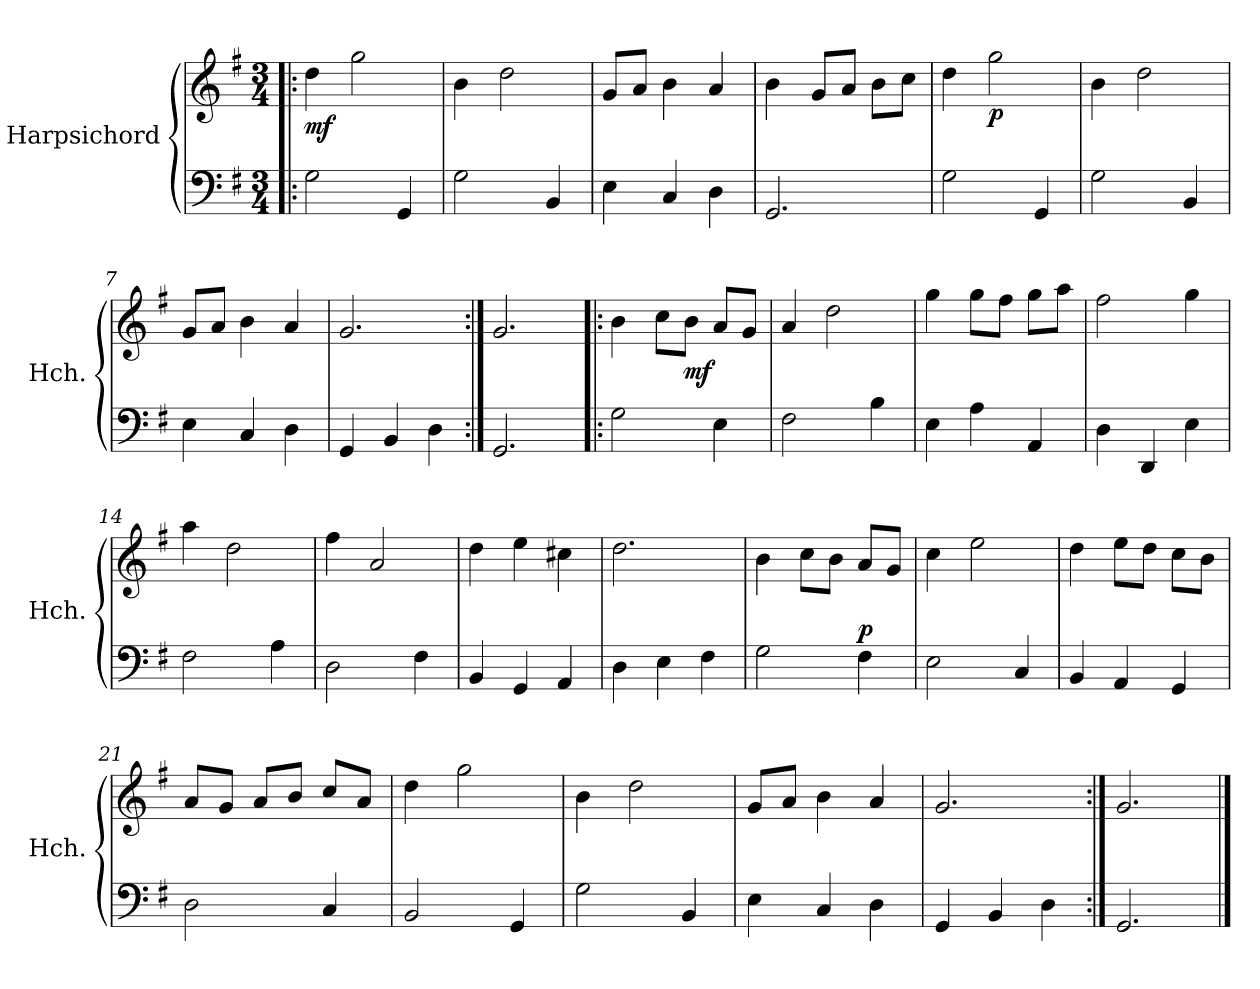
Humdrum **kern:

**kern	**kern	**dynam
*part1	*part1	*part1
*staff2	*staff1	*staff1/2
*I"Harpsichord	*	*
*I'Hch.	*	*
*clefF4	*clefG2	*
*k[f#]	*k[f#]	*
*G:	*G:	*
*M3/4	*M3/4	*
=1!|:	=1!|:	=1!|:
!	!	!LO:DY:b
2G\	4dd\	mf
.	2gg\	.
4GG/	.	.
=2	=2	=2
2G\	4b\	.
.	2dd\	.
4BB/	.	.
=3	=3	=3
4E\	8g/L	.
.	8a/J	.
4C/	4b\	.
4D\	4a/	.
=4	=4	=4
2.GG/	4b\	.
.	8g/L	.
.	8a/J	.
.	8b\L	.
.	8cc\J	.
=5	=5	=5
2G\	4dd\	.
!	!	!LO:DY:b
.	2gg\	p
4GG/	.	.
=6	=6	=6
2G\	4b\	.
.	2dd\	.
4BB/	.	.
=7	=7	=7
4E\	8g/L	.
.	8a/J	.
4C/	4b\	.
4D\	4a/	.
=8	=8	=8
4GG/	2.g/	.
4BB/	.	.
4D\	.	.
=9:|!	=9:|!	=9:|!
2.GG/	2.g/	.
!!LO:LB:g=z
=10!|:	=10!|:	=10!|:
2G\	4b\	.
.	8cc\L	.
!	!	!LO:DY:b
.	8b\J	mf
4E\	8a/L	.
.	8g/J	.
=11	=11	=11
2F#\	4a/	.
.	2dd\	.
4B\	.	.
=12	=12	=12
4E\	4gg\	.
4A\	8gg\L	.
.	8ff#\J	.
4AA/	8gg\L	.
.	8aa\J	.
=13	=13	=13
4D\	2ff#\	.
4DD/	.	.
4E\	4gg\	.
=14	=14	=14
2F#\	4aa\	.
.	2dd\	.
4A\	.	.
=15	=15	=15
2D\	4ff#\	.
.	2a/	.
4F#\	.	.
=16	=16	=16
4BB/	4dd\	.
4GG/	4ee\	.
4AA/	4cc#X\	.
=17	=17	=17
4D\	2.dd\	.
4E\	.	.
4F#\	.	.
=18	=18	=18
2G\	4b\	.
.	8cc\L	.
.	8b\J	.
!	!	!LO:DY:a=2
4F#\	8a/L	p
.	8g/J	.
=19	=19	=19
2E\	4cc\	.
.	2ee\	.
4C/	.	.
!!LO:LB:g=z
=20	=20	=20
4BB/	4dd\	.
4AA/	8ee\L	.
.	8dd\J	.
4GG/	8cc\L	.
.	8b\J	.
=21	=21	=21
2D\	8a/L	.
.	8g/J	.
.	8a/L	.
.	8b/J	.
4C/	8cc/L	.
.	8a/J	.
=22	=22	=22
2BB/	4dd\	.
.	2gg\	.
4GG/	.	.
=23	=23	=23
2G\	4b\	.
.	2dd\	.
4BB/	.	.
=24	=24	=24
4E\	8g/L	.
.	8a/J	.
4C/	4b\	.
4D\	4a/	.
=25	=25	=25
4GG/	2.g/	.
4BB/	.	.
4D\	.	.
=26:|!	=26:|!	=26:|!
2.GG/	2.g/	.
==	==	==
*-	*-	*-
